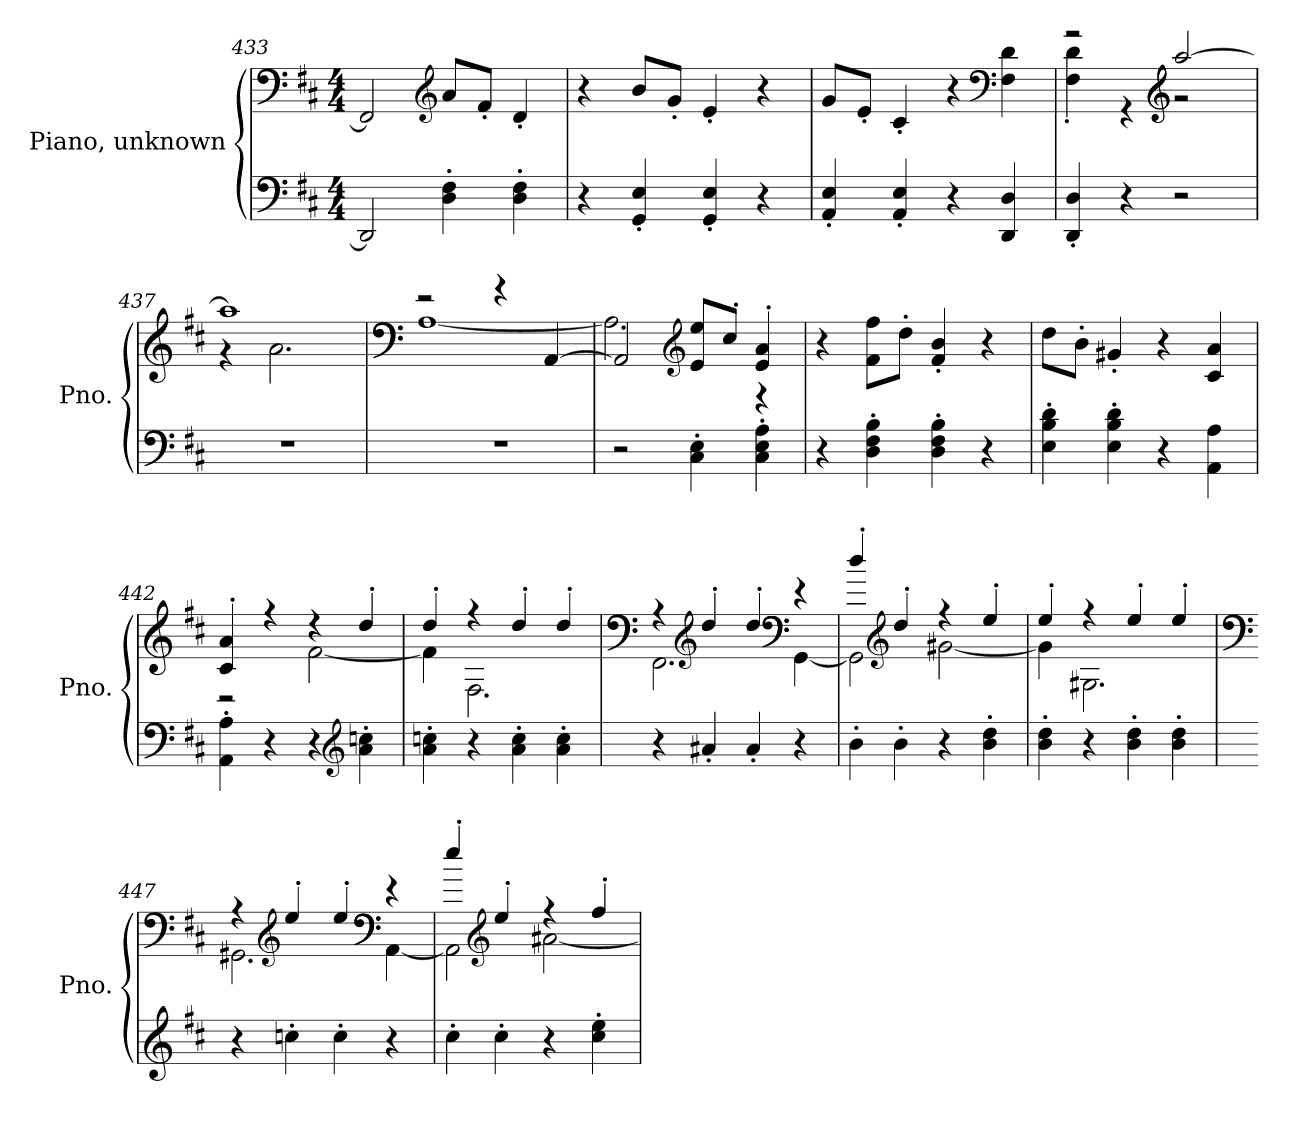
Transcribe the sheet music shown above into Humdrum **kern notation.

**kern	**kern
*part1	*part1
*staff2	*staff1
*I"Piano, unknown	*
*I'Pno.	*
*clefF4	*clefF4
*k[f#c#]	*k[f#c#]
*M4/4	*M4/4
=433	=433
2DD/]	2FF#/]
*	*clefG2
4D\' 4F#\'	8a/L
.	8f#'/J
4D\' 4F#\'	4d'/
=434	=434
4r	4r
4GG/' 4E/'	8b/L
.	8g'/J
4GG/' 4E/'	4e'/
4r	4r
!!LO:LB:g=z
=435	=435
4AA/' 4E/'	8g/L
.	8e'/J
4AA/' 4E/'	4c#'/
4r	4r
*	*clefF4
4DD/ 4D/	4F#\ 4d\
=436	=436
*	*^
4DD/' 4D/'	2r	4F#\' 4d\'
4r	.	4r
*	*clefG2	*
2r	[2aa/	2r
=437	=437	=437
1r	1aa]	4r
.	.	2.a\
=438	=438	=438
*	*clefF4	*
1r	2r	[1A
.	4r	.
.	[4AA/	.
=439	=439	=439
2r	2AA/]	2.A\]
*	*clefG2	*
4C#\' 4E\'	8e/ 8ee/L	.
.	8cc#'/J	.
4C#\' 4E\' 4A\'	4e/' 4a/'	4r
*	*v	*v
=440	=440
4r	4r
4D\' 4F#\' 4B\'	8f#\ 8ff#\L
.	8dd'\J
4D\' 4F#\' 4B\'	4f#/' 4b/'
4r	4r
=441	=441
4E\' 4B\' 4d\'	8dd\L
.	8b'\J
4E\' 4B\' 4d\'	4g#X'/
4r	4r
4AA\ 4A\	4c#/ 4a/
!!LO:LB:g=z
=442	=442
*	*^
4AA\' 4A\'	4c#/' 4a/'	2r
4r	4r	.
4r	4r	[2f#\
*clefG2	*	*
4a\' 4ccn\'	4dd'/	.
=443	=443	=443
4a\' 4ccn\'	4dd'/	4f#\]
4r	4r	2.F#\
4a\' 4cc\'	4dd'/	.
4a\' 4cc\'	4dd'/	.
=444	=444	=444
*	*clefF4	*
4r	4r	2.FF#\
*	*clefG2	*
4a#X'/	4dd'/	.
4a#'/	4dd'/	.
*	*clefF4	*
4r	4r	[4GG\
=445	=445	=445
4b'\	4dd'/	2GG\]
*	*clefG2	*
4b'\	4dd'/	.
4r	4r	[2g#X\
4b\' 4dd\'	4ee'/	.
=446	=446	=446
4b\' 4dd\'	4ee'/	4g#\]
4r	4r	2.G#X\
4b\' 4dd\'	4ee'/	.
4b\' 4dd\'	4ee'/	.
!!LO:LB:g=z	!!
=447	=447	=447
*	*clefF4	*
4r	4r	2.GG#X\
*	*clefG2	*
4ccn'\	4ee'/	.
4cc'\	4ee'/	.
*	*clefF4	*
4r	4r	[4AA\
=448	=448	=448
4cc#'\	4ee'/	2AA\]
*	*clefG2	*
4cc#'\	4ee'/	.
4r	4r	[2a#X\
4cc#\' 4ee\'	4ff#'/	.
*	*v	*v
=	=
*-	*-
